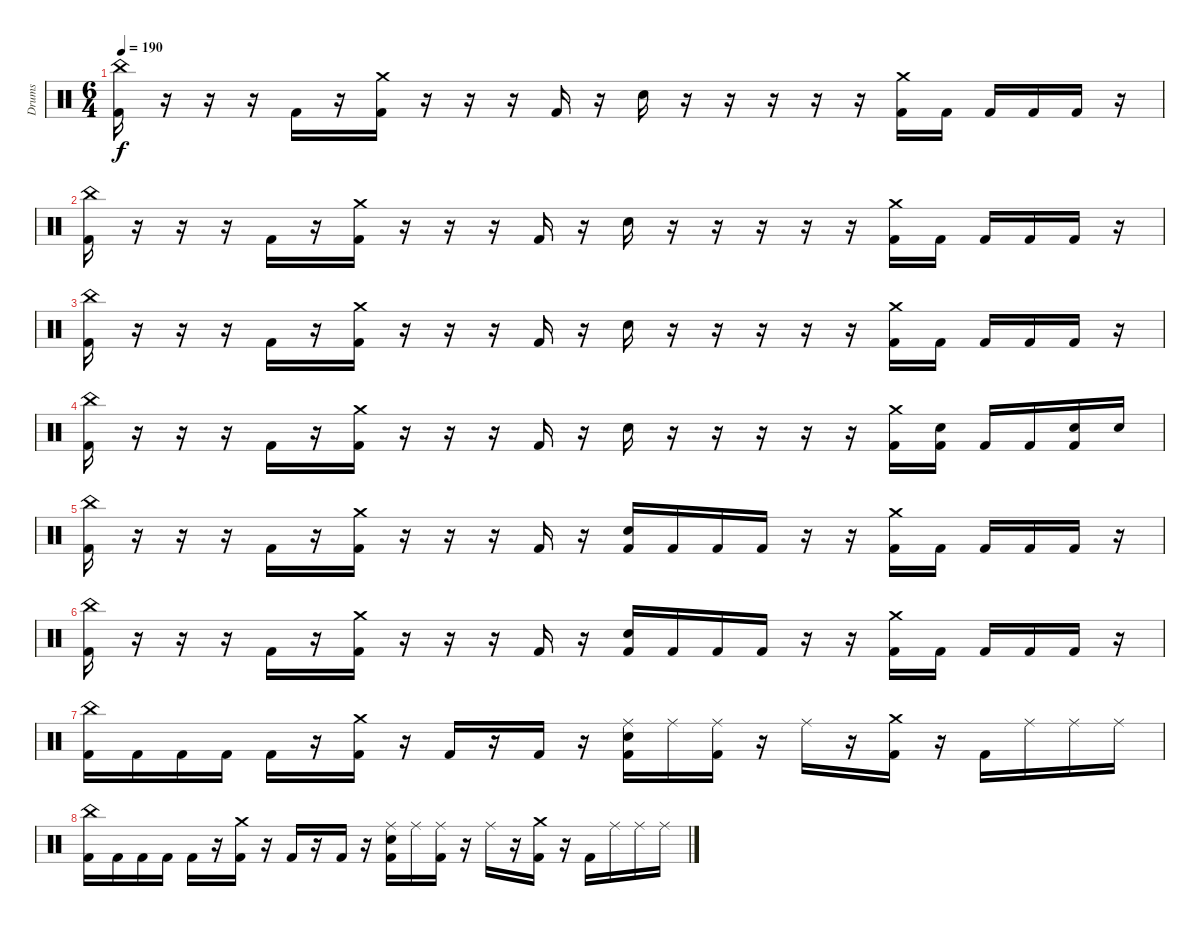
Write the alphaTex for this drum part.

\track ("Drums" "Drums") {instrument percussion}
\staff {score}
\articulation defaults
\ts (6 4)
\tempo 190
\clef neutral
\ks c
("China (hit)" "Kick (hit) 2").16{dy f} r.16 r.16 r.16 "Kick (hit) 2".16 r.16 ("Crash medium (hit)" "Kick (hit) 2").16 r.16 r.16 r.16 "Kick (hit) 2".16 r.16 "Electric Snare (hit)".16 r.16 r.16 r.16 r.16 r.16 ("Crash medium (hit)" "Kick (hit) 2").16 "Kick (hit) 2".16 "Kick (hit) 2".16 "Kick (hit) 2".16 "Kick (hit) 2".16 r.16 |
("China (hit)" "Kick (hit) 2").16 r.16 r.16 r.16 "Kick (hit) 2".16 r.16 ("Crash medium (hit)" "Kick (hit) 2").16 r.16 r.16 r.16 "Kick (hit) 2".16 r.16 "Electric Snare (hit)".16 r.16 r.16 r.16 r.16 r.16 ("Crash medium (hit)" "Kick (hit) 2").16 "Kick (hit) 2".16 "Kick (hit) 2".16 "Kick (hit) 2".16 "Kick (hit) 2".16 r.16 |
("China (hit)" "Kick (hit) 2").16 r.16 r.16 r.16 "Kick (hit) 2".16 r.16 ("Crash medium (hit)" "Kick (hit) 2").16 r.16 r.16 r.16 "Kick (hit) 2".16 r.16 "Electric Snare (hit)".16 r.16 r.16 r.16 r.16 r.16 ("Crash medium (hit)" "Kick (hit) 2").16 "Kick (hit) 2".16 "Kick (hit) 2".16 "Kick (hit) 2".16 "Kick (hit) 2".16 r.16 |
("China (hit)" "Kick (hit) 2").16 r.16 r.16 r.16 "Kick (hit) 2".16 r.16 ("Crash medium (hit)" "Kick (hit) 2").16 r.16 r.16 r.16 "Kick (hit) 2".16 r.16 "Electric Snare (hit)".16 r.16 r.16 r.16 r.16 r.16 ("Crash medium (hit)" "Kick (hit) 2").16 ("Electric Snare (hit)" "Kick (hit) 2").16 "Kick (hit) 2".16 "Kick (hit) 2".16 ("Electric Snare (hit)" "Kick (hit) 2").16 "Electric Snare (hit)".16 |
("China (hit)" "Kick (hit) 2").16 r.16 r.16 r.16 "Kick (hit) 2".16 r.16 ("Crash medium (hit)" "Kick (hit) 2").16 r.16 r.16 r.16 "Kick (hit) 2".16 r.16 ("Electric Snare (hit)" "Kick (hit) 2").16 "Kick (hit) 2".16 "Kick (hit) 2".16 "Kick (hit) 2".16 r.16 r.16 ("Crash medium (hit)" "Kick (hit) 2").16 "Kick (hit) 2".16 "Kick (hit) 2".16 "Kick (hit) 2".16 "Kick (hit) 2".16 r.16 |
("China (hit)" "Kick (hit) 2").16 r.16 r.16 r.16 "Kick (hit) 2".16 r.16 ("Crash medium (hit)" "Kick (hit) 2").16 r.16 r.16 r.16 "Kick (hit) 2".16 r.16 ("Electric Snare (hit)" "Kick (hit) 2").16 "Kick (hit) 2".16 "Kick (hit) 2".16 "Kick (hit) 2".16 r.16 r.16 ("Crash medium (hit)" "Kick (hit) 2").16 "Kick (hit) 2".16 "Kick (hit) 2".16 "Kick (hit) 2".16 "Kick (hit) 2".16 r.16 |
("China (hit)" "Kick (hit) 2").16 "Kick (hit) 2".16 "Kick (hit) 2".16 "Kick (hit) 2".16 "Kick (hit) 2".16 r.16 ("Crash medium (hit)" "Kick (hit) 2").16 r.16 "Kick (hit) 2".16 r.16 "Kick (hit) 2".16 r.16 ("Ride (middle)" "Electric Snare (hit)" "Kick (hit) 2").16 "Ride (middle)".16 ("Ride (middle)" "Kick (hit) 2").16 r.16 "Ride (middle)".16 r.16 ("Crash medium (hit)" "Kick (hit) 2").16 r.16 "Kick (hit) 2".16 "Ride (middle)".16 "Ride (middle)".16 "Ride (middle)".16 |
("China (hit)" "Kick (hit) 2").16 "Kick (hit) 2".16 "Kick (hit) 2".16 "Kick (hit) 2".16 "Kick (hit) 2".16 r.16 ("Crash medium (hit)" "Kick (hit) 2").16 r.16 "Kick (hit) 2".16 r.16 "Kick (hit) 2".16 r.16 ("Ride (middle)" "Electric Snare (hit)" "Kick (hit) 2").16 "Ride (middle)".16 ("Ride (middle)" "Kick (hit) 2").16 r.16 "Ride (middle)".16 r.16 ("Crash medium (hit)" "Kick (hit) 2").16 r.16 "Kick (hit) 2".16 "Ride (middle)".16 "Ride (middle)".16 "Ride (middle)".16
